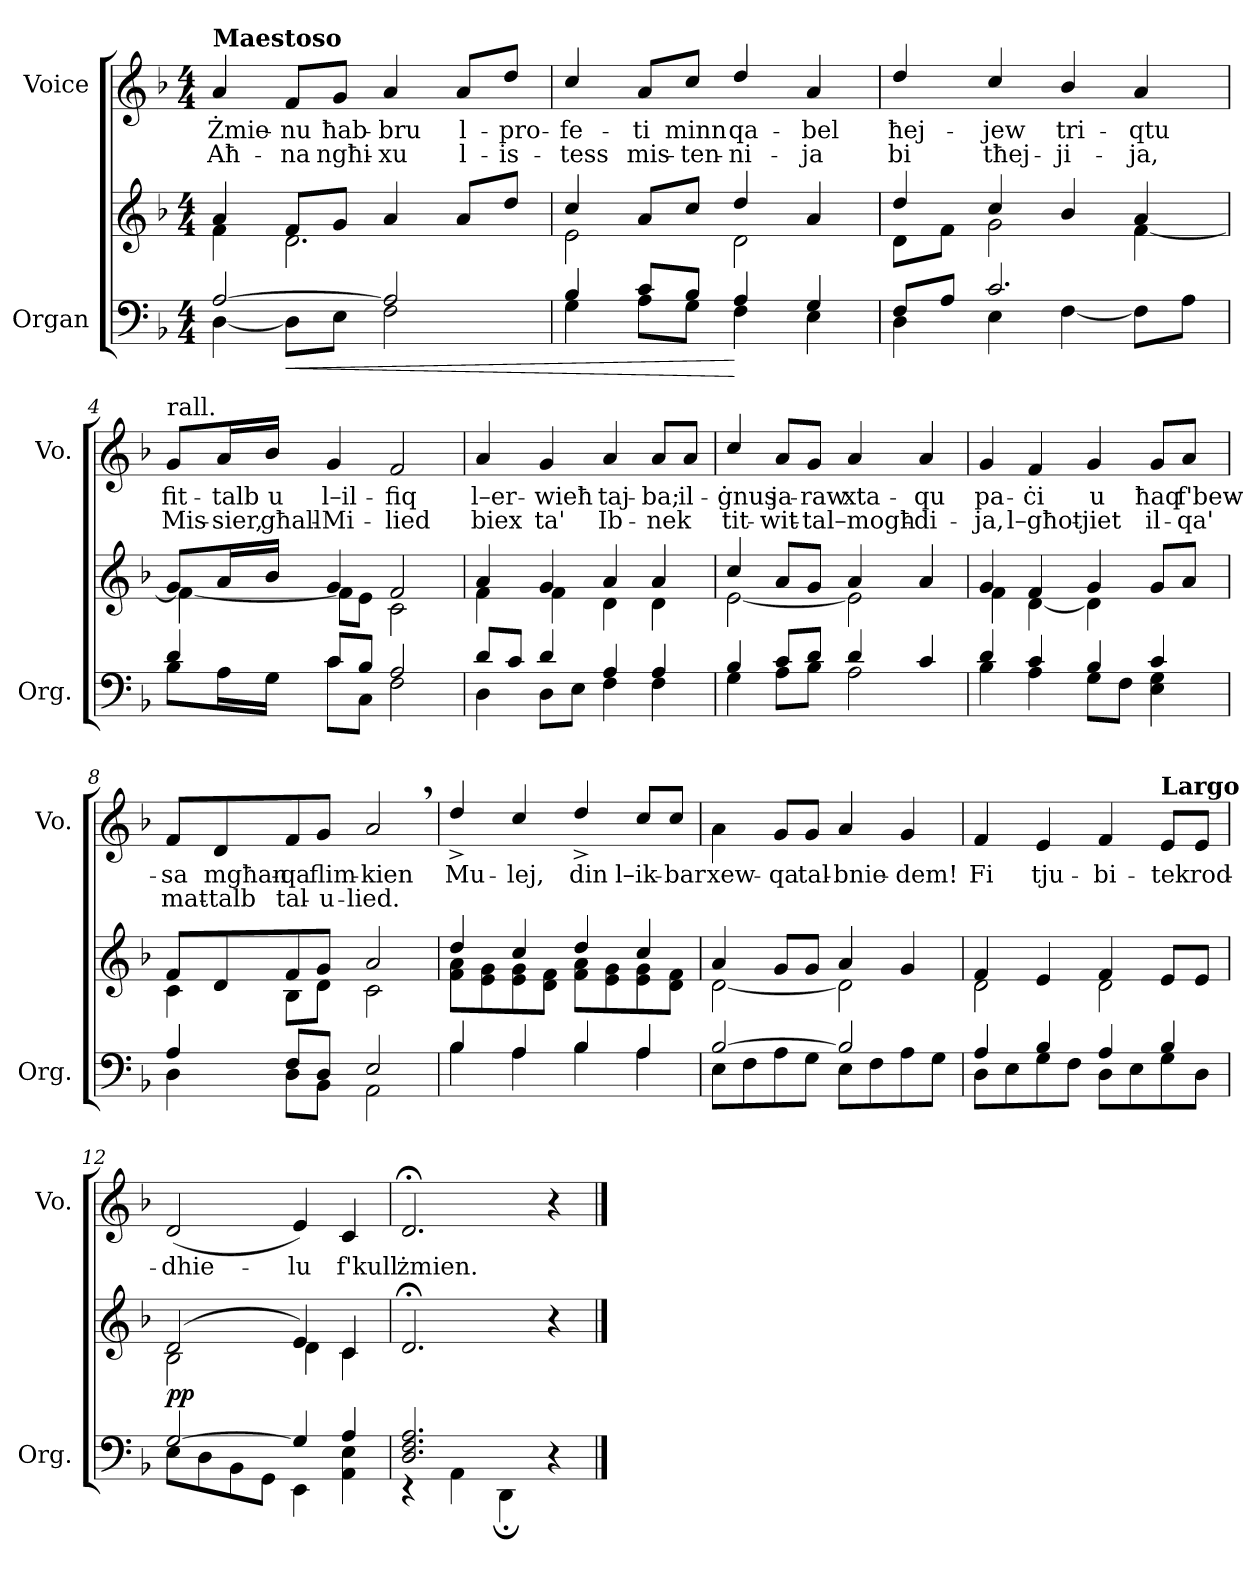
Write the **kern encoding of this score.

**kern	**kern	**dynam	**kern	**text	**text
*part2	*part2	*part2	*part1	*part1	*part1
*staff3	*staff2	*staff2/3	*staff1	*staff1	*staff1
*I"Organ	*	*	*I"Voice	*	*
*I'Org.	*	*	*I'Vo.	*	*
*clefF4	*clefG2	*	*clefG2	*	*
*k[b-]	*k[b-]	*	*k[b-]	*	*
*M4/4	*M4/4	*	*M4/4	*	*
=1	=1	=1	=1	=1	=1
*^	*^	*	*	*	*
!	!	!	!	!	!LO:TX:B:t=Maestoso	!	!
[2A/	[4D\	4a/	4f\	.	4a/	Żmie-	Aħ-
!	!	!	!	!LO:HP:b=2	!	!	!
.	8D\L]	8f/L	2.d\	<	8f/L	-nu	-na
.	8E\J	8g/J	.	.	8g/J	ħab-	ngħi-
2A/]	2F\	4a/	.	.	4a/	-bru	-xu
.	.	8a/L	.	.	8a/L	l-	l-
.	.	8dd/J	.	.	8dd/J	-pro-	-is-
=2	=2	=2	=2	=2	=2	=2	=2
4B-/	4G\	4cc/	2e\	.	4cc/	-fe-	-tess
8c/L	8A\L	8a/L	.	.	8a/L	-ti	mis-
8B-/J	8G\J	8cc/J	.	.	8cc/J	minn	-ten-
4A/	4F\	4dd/	2d\	[	4dd/	qa-	-ni-
4G/	4E\	4a/	.	.	4a/	-bel	-ja
=3	=3	=3	=3	=3	=3	=3	=3
8F/L	4D\	4dd/	8d\L	.	4dd/	ħej-	bi
8A/J	.	.	8f\J	.	.	.	.
2.c/	4E\	4cc/	2g\	.	4cc/	-jew	tħej-
.	[4F\	4b-/	.	.	4b-/	tri-	-ji-
.	8F\L]	4a/	[4f\	.	4a/	-qtu	-ja,
.	8A\J	.	.	.	.	.	.
!!LO:LB:g=z
=4	=4	=4	=4	=4	=4	=4	=4
!	!	!	!	!	!LO:TX:a:t=rall.	!	!
4d/	8B-\L	8g/L	4f\_	.	8g/L	fit-	Mis-
.	16A\L	16a/L	.	.	16a/L	-talb	-sier,
.	16G\JJ	16b-/JJ	.	.	16b-/JJ	u	għall-
8c/L	8c\L	4g/	8f\L]	.	4g/	l–il-	-Mi-
8B-/J	8C\J	.	8e\J	.	.	.	.
2A/	2F\	2f/	2c\	.	2f/	-fiq	-lied
=5	=5	=5	=5	=5	=5	=5	=5
8d/L	4D\	4a/	4f\	.	4a/	l–er-	biex
8c/J	.	.	.	.	.	.	.
4d/	8D\L	4g/	4f\	.	4g/	-wieħ	ta'
.	8E\J	.	.	.	.	.	.
4A/	4F\	4a/	4d\	.	4a/	taj-	Ib-
4A/	4F\	4a/	4d\	.	8a/L	-ba;	-nek
.	.	.	.	.	8a/J	il-	.
=6	=6	=6	=6	=6	=6	=6	=6
4B-/	4G\	4cc/	[2e\	.	4cc/	-ġnus	tit-
8c/L	8A\L	8a/L	.	.	8a/L	ja-	-wit-
8d/J	8B-\J	8g/J	.	.	8g/J	-raw	-ta
4d/	2A\	4a/	2e\]	.	4a/	xta-	l–mogħ-
4c/	.	4a/	.	.	4a/	-qu	-di-
!!LO:LB:g=z
=7	=7	=7	=7	=7	=7	=7	=7
4d/	4B-\	4g/	4f\	.	4g/	pa-	-ja,
4c/	4A\	4f/	[4d\	.	4f/	-ċi	l–għot-
4B-/	8G\L	4g/	4d\]	.	4g/	u	-jiet
.	8F\J	.	.	.	.	.	.
4c/	4E\ 4G\	8g/L	4ryy	.	8g/L	ħaq	il-
.	.	8a/J	.	.	8a/J	f'bew-	-qa'
=8	=8	=8	=8	=8	=8	=8	=8
4A/	4D\	8f/L	4c\	.	8f/L	-sa	mat-
.	.	8d/	.	.	8d/	mgħan-	-talb
8F/L	8D\L	8f/	8B-\L	.	8f/	-qa	tal-
8D/J	8BB-\J	8g/J	8d\J	.	8g/J	flim-	-u-
2E/	2AA\	2a/	2c\	.	2a,/	-kien	-lied.
=9	=9	=9	=9	=9	=9	=9	=9
4B-/	4B-\	4dd/	8f\ 8a\L	.	4dd^/	Mu-	.
.	.	.	8e\ 8g\	.	.	.	.
4A/	4A\	4cc/	8e\ 8g\	.	4cc/	-lej,	.
.	.	.	8d\ 8f\J	.	.	.	.
4B-/	4B-\	4dd/	8f\ 8a\L	.	4dd^/	din	.
.	.	.	8e\ 8g\	.	.	.	.
4A/	4A\	4cc/	8e\ 8g\	.	8cc/L	l–ik-	.
.	.	.	8d\ 8f\J	.	8cc/J	-bar	.
!!LO:LB:g=z
=10	=10	=10	=10	=10	=10	=10	=10
[2B-/	8E\L	4a/	[2d\	.	4a\	-xew-	.
.	8F\	.	.	.	.	.	.
.	8A\	8g/L	.	.	8g/L	-qa	.
.	8G\J	8g/J	.	.	8g/J	tal-	.
2B-/]	8E\L	4a/	2d\]	.	4a/	-bnie-	.
.	8F\	.	.	.	.	.	.
.	8A\	4g/	.	.	4g/	-dem!	.
.	8G\J	.	.	.	.	.	.
=11	=11	=11	=11	=11	=11	=11	=11
4A/	8D\L	4f/	2d\	.	4f/	Fi	.
.	8E\	.	.	.	.	.	.
4B-/	8G\	4e/	.	.	4e/	tju-	.
.	8F\J	.	.	.	.	.	.
4A/	8D\L	4f/	2d\	.	4f/	-bi-	.
.	8E\	.	.	.	.	.	.
!	!	!	!	!	!LO:TX:a:B:t=Largo	!	!
4B-/	8G\	8e/L	.	.	8e/L	-tek	.
.	8D\J	8e/J	.	.	8e/J	rod-	.
=12	=12	=12	=12	=12	=12	=12	=12
!	!	!	!	!LO:DY:b	!	!	!
[2G/	8E\L	(<2d/	2B-\	pp	(2d/	-dhie-	.
.	8D\	.	.	.	.	.	.
.	8BB-\	.	.	.	.	.	.
.	8GG\J	.	.	.	.	.	.
4G/]	4EE\	4e/)	4d\	.	4e/)	-lu	.
4A/	4AA\ 4E\	4c/	4c\	.	4c/	f'kull	.
*	*	*v	*v	*	*	*	*
=13	=13	=13	=13	=13	=13	=13
2.D/ 2.F/ 2.A/	4r	2.d;</	.	2.d;</	żmien.	.
.	4AA\	.	.	.	.	.
.	4DD;\	.	.	.	.	.
4r	4ryy	4r	.	4r	.	.
*v	*v	*	*	*	*	*
==	==	==	==	==	==
*-	*-	*-	*-	*-	*-
